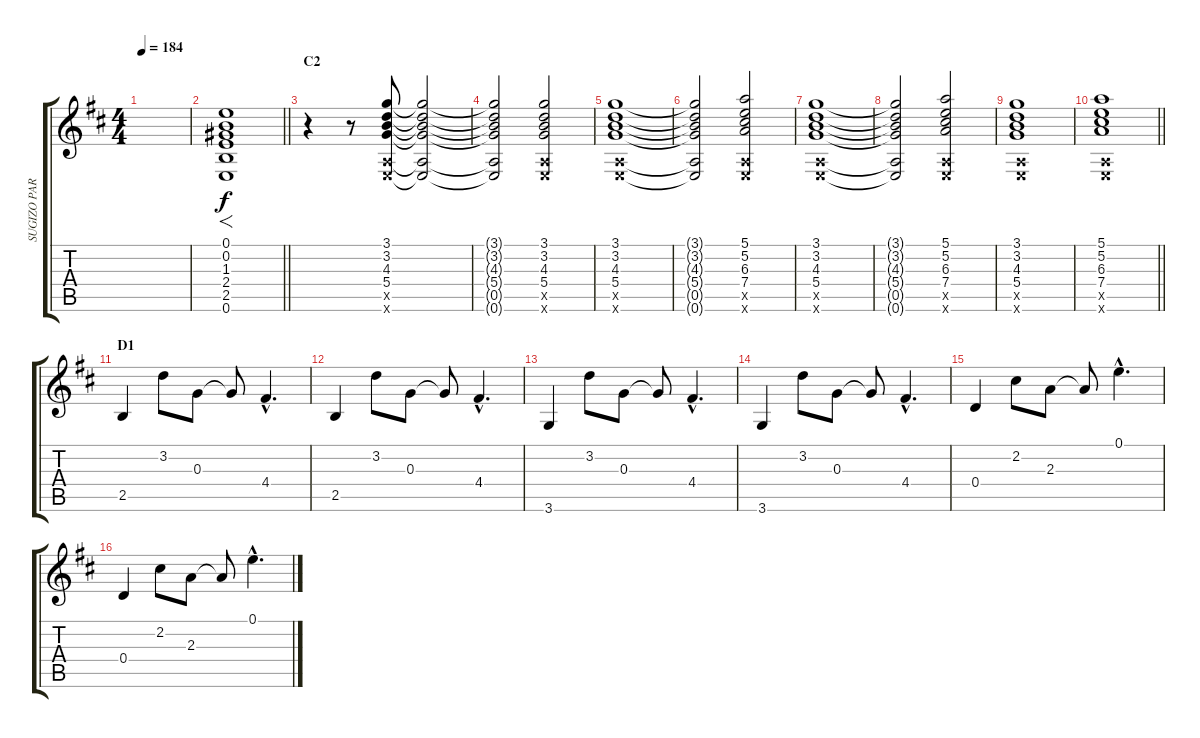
\track ("SUGIZO PART 1" "SUGIZO PAR") {instrument acousticguitarsteel}
\staff {score tabs}
\tuning (E4 B3 G3 D3 A2 E2) {hide}
\ts (4 4)
\tempo 184
\clef g2
\ks bminor
|
\barLineRight lightlight
(0.1 0.2 1.3 2.4 2.5 0.6).1{f volume 10 instrument distortionguitar} |
\section ("" "C2")
r.4{volume 10 instrument acousticguitarsteel} r.8 (3.1 3.2 4.3 5.4 0.5{x} 0.6{x}).8 (3.1{t} 3.2{t} 4.3{t} 5.4{t} 0.5{t} 0.6{t}).2 |
(3.1{t} 3.2{t} 4.3{t} 5.4{t} 0.5{t} 0.6{t}).2 (3.1 3.2 4.3 5.4 0.5{x} 0.6{x}).2 |
(3.1 3.2 4.3 5.4 0.5{x} 0.6{x}).1 |
(3.1{t} 3.2{t} 4.3{t} 5.4{t} 0.5{t} 0.6{t}).2 (5.1 5.2 6.3 7.4 0.5{x} 0.6{x}).2 |
(3.1 3.2 4.3 5.4 0.5{x} 0.6{x}).1 |
(3.1{t} 3.2{t} 4.3{t} 5.4{t} 0.5{t} 0.6{t}).2 (5.1 5.2 6.3 7.4 0.5{x} 0.6{x}).2 |
(3.1 3.2 4.3 5.4 0.5{x} 0.6{x}).1 |
\barLineRight lightlight
(5.1 5.2 6.3 7.4 0.5{x} 0.6{x}).1 |
\section ("" "D1")
2.5.4{volume 12} 3.2.8 0.3.8 0.3{t}.8 4.4{hac}.4{d} |
2.5.4 3.2.8 0.3.8 0.3{t}.8 4.4{hac}.4{d} |
3.6.4 3.2.8 0.3.8 0.3{t}.8 4.4{hac}.4{d} |
3.6.4 3.2.8 0.3.8 0.3{t}.8 4.4{hac}.4{d} |
0.4.4 2.2.8 2.3.8 2.3{t}.8 0.1{hac}.4{d} |
0.4.4 2.2.8 2.3.8 2.3{t}.8 0.1{hac}.4{d}
